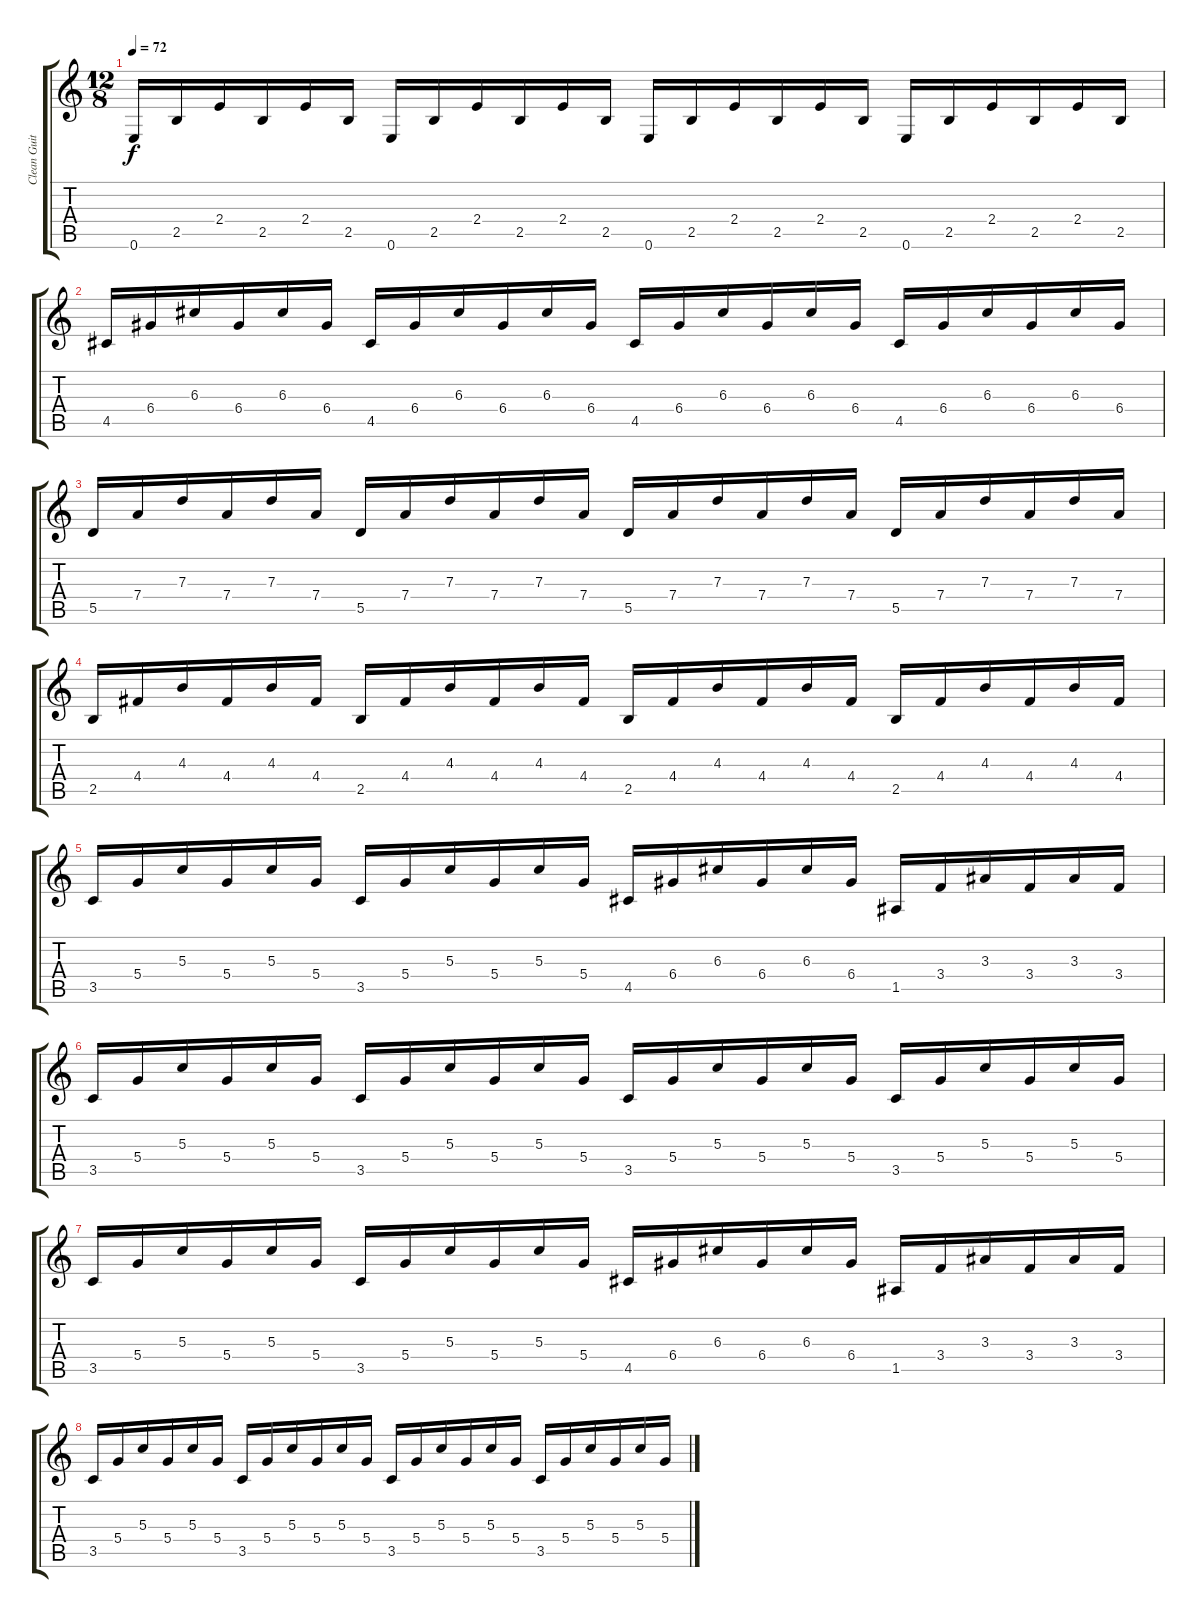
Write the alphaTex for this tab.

\track ("Clean Guitar 1" "Clean Guit") {instrument electricguitarclean}
\staff {score tabs}
\tuning (E4 B3 G3 D3 A2 E2) {hide}
\ts (12 8)
\tempo 72
\clef g2
\ks c
0.6.16{dy f} 2.5.16 2.4.16 2.5.16 2.4.16 2.5.16 0.6.16 2.5.16 2.4.16 2.5.16 2.4.16 2.5.16 0.6.16 2.5.16 2.4.16 2.5.16 2.4.16 2.5.16 0.6.16 2.5.16 2.4.16 2.5.16 2.4.16 2.5.16 |
4.5.16 6.4.16 6.3.16 6.4.16 6.3.16 6.4.16 4.5.16 6.4.16 6.3.16 6.4.16 6.3.16 6.4.16 4.5.16 6.4.16 6.3.16 6.4.16 6.3.16 6.4.16 4.5.16 6.4.16 6.3.16 6.4.16 6.3.16 6.4.16 |
5.5.16 7.4.16 7.3.16 7.4.16 7.3.16 7.4.16 5.5.16 7.4.16 7.3.16 7.4.16 7.3.16 7.4.16 5.5.16 7.4.16 7.3.16 7.4.16 7.3.16 7.4.16 5.5.16 7.4.16 7.3.16 7.4.16 7.3.16 7.4.16 |
2.5.16 4.4.16 4.3.16 4.4.16 4.3.16 4.4.16 2.5.16 4.4.16 4.3.16 4.4.16 4.3.16 4.4.16 2.5.16 4.4.16 4.3.16 4.4.16 4.3.16 4.4.16 2.5.16 4.4.16 4.3.16 4.4.16 4.3.16 4.4.16 |
3.5.16 5.4.16 5.3.16 5.4.16 5.3.16 5.4.16 3.5.16 5.4.16 5.3.16 5.4.16 5.3.16 5.4.16 4.5.16 6.4.16 6.3.16 6.4.16 6.3.16 6.4.16 1.5.16 3.4.16 3.3.16 3.4.16 3.3.16 3.4.16 |
3.5.16 5.4.16 5.3.16 5.4.16 5.3.16 5.4.16 3.5.16 5.4.16 5.3.16 5.4.16 5.3.16 5.4.16 3.5.16 5.4.16 5.3.16 5.4.16 5.3.16 5.4.16 3.5.16 5.4.16 5.3.16 5.4.16 5.3.16 5.4.16 |
3.5.16 5.4.16 5.3.16 5.4.16 5.3.16 5.4.16 3.5.16 5.4.16 5.3.16 5.4.16 5.3.16 5.4.16 4.5.16 6.4.16 6.3.16 6.4.16 6.3.16 6.4.16 1.5.16 3.4.16 3.3.16 3.4.16 3.3.16 3.4.16 |
3.5.16 5.4.16 5.3.16 5.4.16 5.3.16 5.4.16 3.5.16 5.4.16 5.3.16 5.4.16 5.3.16 5.4.16 3.5.16 5.4.16 5.3.16 5.4.16 5.3.16 5.4.16 3.5.16 5.4.16 5.3.16 5.4.16 5.3.16 5.4.16
